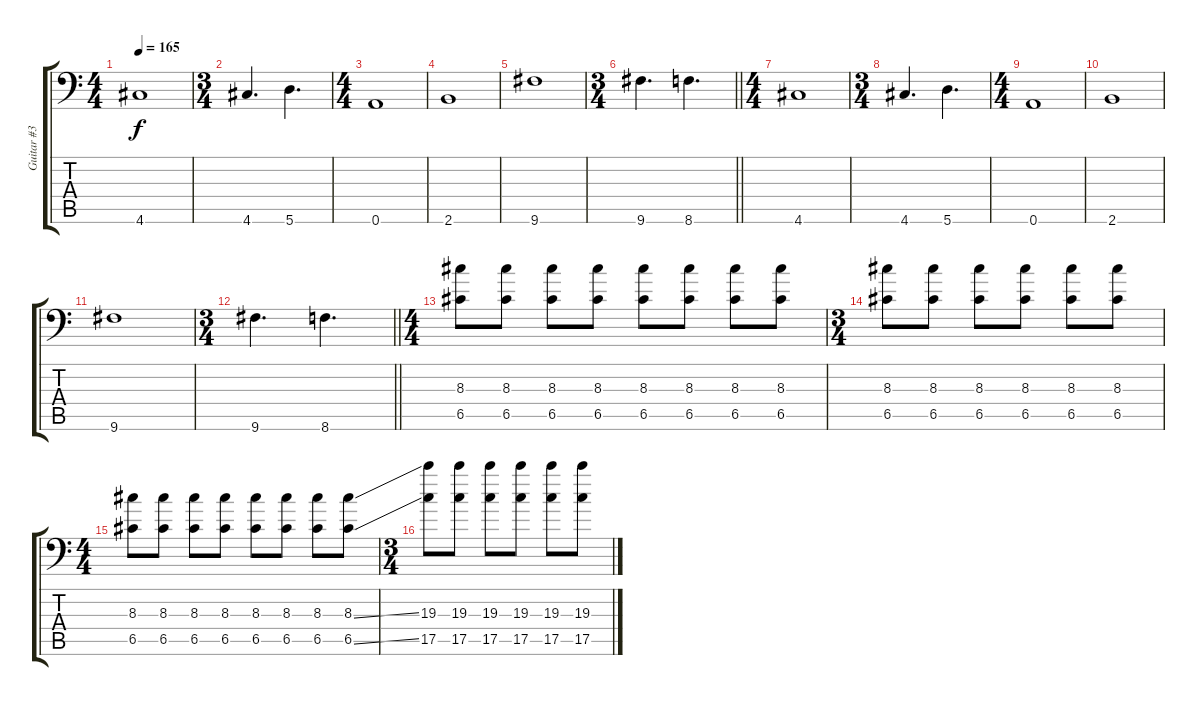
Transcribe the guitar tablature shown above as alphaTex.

\track ("Guitar #3" "Guitar #3") {instrument distortionguitar}
\staff {score tabs}
\tuning (D4 A3 F3 C3 G2 A1) {hide}
\ts (4 4)
\tempo 165
\clef f4
\ks c
4.6.1{dy f volume 13} |
\ts (3 4)
4.6.4{d} 5.6.4{d} |
\ts (4 4)
0.6.1 |
2.6.1 |
9.6.1 |
\ts (3 4)
\barLineRight lightlight
9.6.4{d} 8.6.4{d} |
\ts (4 4)
\section ("" "")
4.6.1{volume 13} |
\ts (3 4)
4.6.4{d} 5.6.4{d} |
\ts (4 4)
0.6.1 |
2.6.1 |
9.6.1 |
\ts (3 4)
\barLineRight lightlight
9.6.4{d} 8.6.4{d} |
\ts (4 4)
\section ("" "")
(8.3 6.5).8 (8.3 6.5).8 (8.3 6.5).8 (8.3 6.5).8 (8.3 6.5).8 (8.3 6.5).8 (8.3 6.5).8 (8.3 6.5).8 |
\ts (3 4)
(8.3 6.5).8 (8.3 6.5).8 (8.3 6.5).8 (8.3 6.5).8 (8.3 6.5).8 (8.3 6.5).8 |
\ts (4 4)
(8.3 6.5).8 (8.3 6.5).8 (8.3 6.5).8 (8.3 6.5).8 (8.3 6.5).8 (8.3 6.5).8 (8.3 6.5).8 (8.3{ss} 6.5{ss}).8 |
\ts (3 4)
(19.3 17.5).8 (19.3 17.5).8 (19.3 17.5).8 (19.3 17.5).8 (19.3 17.5).8 (19.3 17.5).8
